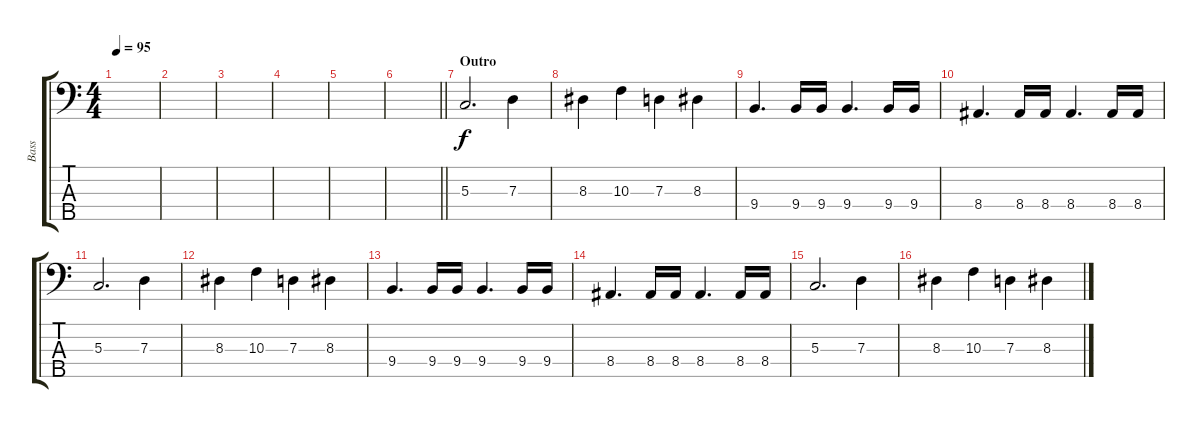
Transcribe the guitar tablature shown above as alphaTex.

\track ("Bass" "Bass") {instrument electricbassfinger}
\staff {score tabs}
\tuning (F2 C2 G1 D1 A0) {hide}
\ts (4 4)
\tempo 95
\clef f4
\ks c
|
|
|
|
|
\barLineRight lightlight
|
\section ("" "Outro")
5.3.2{d} 7.3.4 |
8.3.4 10.3.4 7.3.4 8.3.4 |
9.4.4{d} 9.4.16 9.4.16 9.4.4{d} 9.4.16 9.4.16 |
8.4.4{d} 8.4.16 8.4.16 8.4.4{d} 8.4.16 8.4.16 |
5.3.2{d} 7.3.4 |
8.3.4 10.3.4 7.3.4 8.3.4 |
9.4.4{d} 9.4.16 9.4.16 9.4.4{d} 9.4.16 9.4.16 |
8.4.4{d} 8.4.16 8.4.16 8.4.4{d} 8.4.16 8.4.16 |
5.3.2{d} 7.3.4 |
8.3.4 10.3.4 7.3.4 8.3.4
